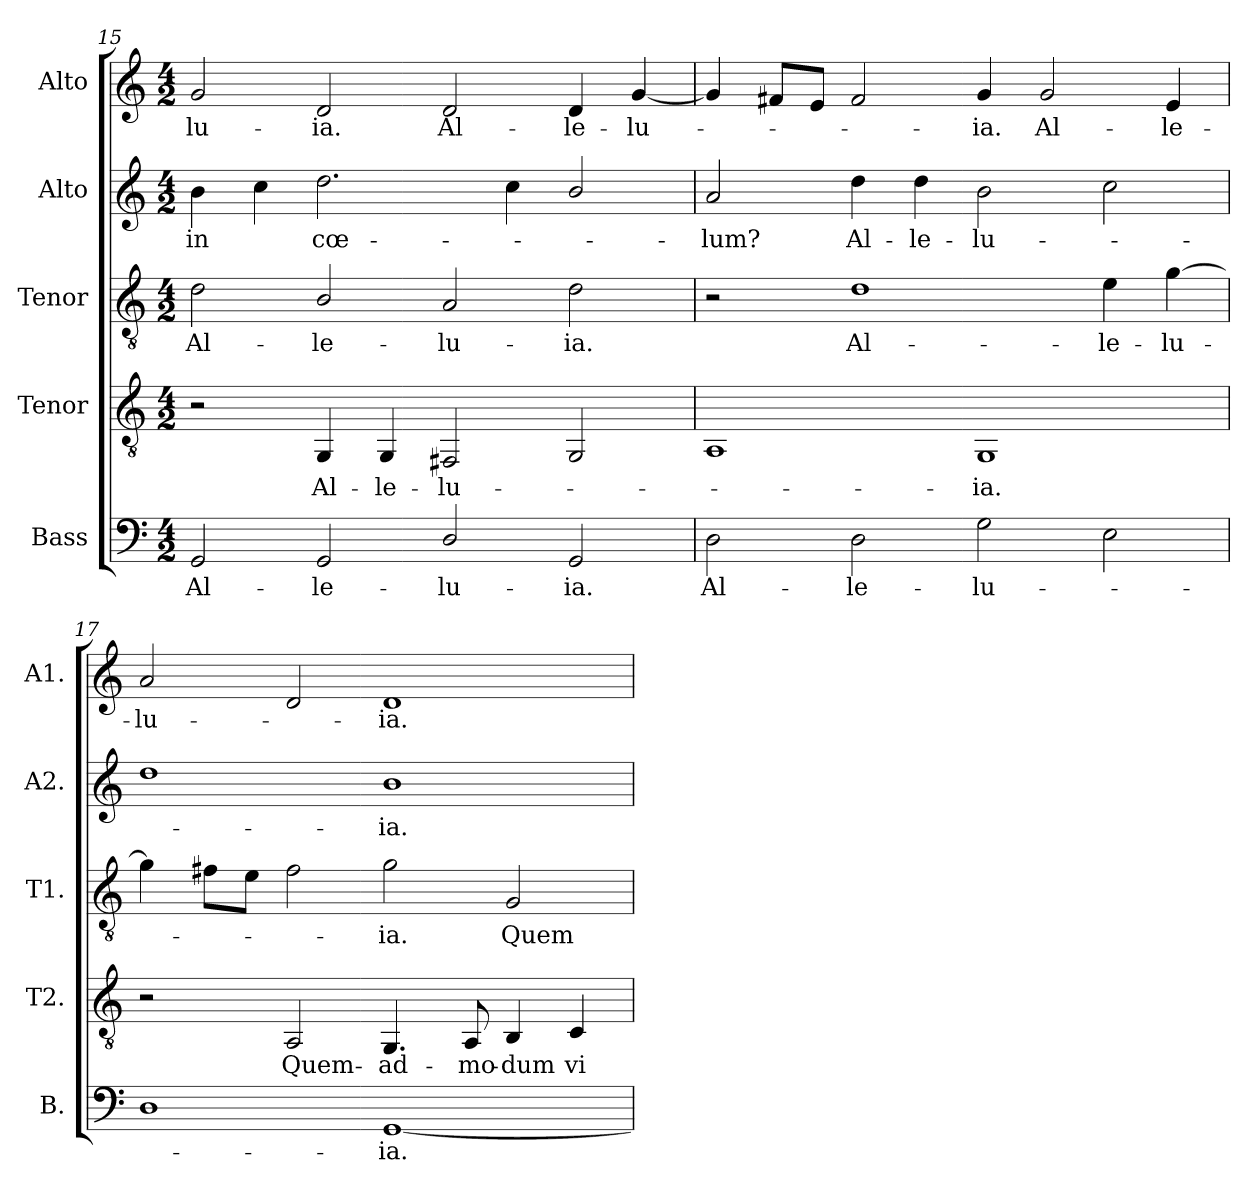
**kern	**text	**kern	**text	**kern	**text	**kern	**text	**kern	**text
*part5	*part5	*part4	*part4	*part3	*part3	*part2	*part2	*part1	*part1
*staff5	*staff5	*staff4	*staff4	*staff3	*staff3	*staff2	*staff2	*staff1	*staff1
*I"Bass	*	*I"Tenor	*	*I"Tenor	*	*I"Alto	*	*I"Alto	*
*I'B.	*	*I'T2.	*	*I'T1.	*	*I'A2.	*	*I'A1.	*
*clefF4	*	*clefGv2	*	*clefGv2	*	*clefG2	*	*clefG2	*
*	*	*	*	*ITrd7c12	*	*	*	*	*
*k[]	*	*k[]	*	*k[]	*	*k[]	*	*k[]	*
*C:	*	*C:	*	*C:	*	*C:	*	*C:	*
*M4/2	*	*M4/2	*	*M4/2	*	*M4/2	*	*M4/2	*
=15	=15	=15	=15	=15	=15	=15	=15	=15	=15
!	!LO:LY:b:color=#000000	!	!	!	!	!	!	!	!
!	!	!	!	!	!LO:LY:b:color=#000000	!	!	!	!
!	!	!	!	!	!	!	!LO:LY:b:color=#000000	!	!
!	!	!	!	!	!	!	!	!	!LO:LY:b:color=#000000
2GGi/	Al-	2r	.	2Di\	Al-	4bi\	in	2gi/	-lu-
.	.	.	.	.	.	4cci\	.	.	.
!	!LO:LY:b:color=#000000	!	!	!	!	!	!	!	!
!	!	!	!LO:LY:b:color=#000000	!	!	!	!	!	!
!	!	!	!	!	!LO:LY:b:color=#000000	!	!	!	!
!	!	!	!	!	!	!	!LO:LY:b:color=#000000	!	!
!	!	!	!	!	!	!	!	!	!LO:LY:b:color=#000000
2GGi/	-le-	4GGi/	Al-	2BBi/	-le-	2.ddi\	cœ-	2di/	-ia.
!	!	!	!LO:LY:b:color=#000000	!	!	!	!	!	!
.	.	4GGi/	-le-	.	.	.	.	.	.
!	!LO:LY:b:color=#000000	!	!	!	!	!	!	!	!
!	!	!	!LO:LY:b:color=#000000	!	!	!	!	!	!
!	!	!	!	!	!LO:LY:b:color=#000000	!	!	!	!
!	!	!	!	!	!	!	!	!	!LO:LY:b:color=#000000
2Di/	-lu-	2FF#Xi/	-lu-	2AAi/	-lu-	.	.	2di/	Al-
.	.	.	.	.	.	4cci\	.	.	.
!	!LO:LY:b:color=#000000	!	!	!	!	!	!	!	!
!	!	!	!	!	!LO:LY:b:color=#000000	!	!	!	!
!	!	!	!	!	!	!	!	!	!LO:LY:b:color=#000000
2GGi/	-ia.	2GGi/	.	2Di\	-ia.	2bi/	.	4di/	-le-
!	!	!	!	!	!	!	!	!	!LO:LY:b:color=#000000
.	.	.	.	.	.	.	.	[4gi/	-lu-
=16	=16	=16	=16	=16	=16	=16	=16	=16	=16
!	!LO:LY:b:color=#000000	!	!	!	!	!	!	!	!
!	!	!	!	!	!	!	!LO:LY:b:color=#000000	!	!
2Di\	Al-	1AAi	.	2r	.	2ai/	-lum?	4gi/]	.
.	.	.	.	.	.	.	.	8f#Xi/L	.
.	.	.	.	.	.	.	.	8ei/J	.
!	!LO:LY:b:color=#000000	!	!	!	!	!	!	!	!
!	!	!	!	!	!LO:LY:b:color=#000000	!	!	!	!
!	!	!	!	!	!	!	!LO:LY:b:color=#000000	!	!
2Di\	-le-	.	.	1Di	Al-	4ddi\	Al-	2f#i/	.
!	!	!	!	!	!	!	!LO:LY:b:color=#000000	!	!
.	.	.	.	.	.	4ddi\	-le-	.	.
!	!LO:LY:b:color=#000000	!	!	!	!	!	!	!	!
!	!	!	!LO:LY:b:color=#000000	!	!	!	!	!	!
!	!	!	!	!	!	!	!LO:LY:b:color=#000000	!	!
!	!	!	!	!	!	!	!	!	!LO:LY:b:color=#000000
2Gi\	-lu-	1GGi	-ia.	.	.	2bi\	-lu-	4gi/	-ia.
!	!	!	!	!	!	!	!	!	!LO:LY:b:color=#000000
.	.	.	.	.	.	.	.	2gi/	Al-
!	!	!	!	!	!LO:LY:b:color=#000000	!	!	!	!
2Ei\	.	.	.	4Ei\	-le-	2cci\	.	.	.
!	!	!	!	!	!LO:LY:b:color=#000000	!	!	!	!
!	!	!	!	!	!	!	!	!	!LO:LY:b:color=#000000
.	.	.	.	[4Gi\	-lu-	.	.	4ei/	-le-
!!LO:LB:g=z
=17	=17	=17	=17	=17	=17	=17	=17	=17	=17
!	!	!	!	!	!	!	!	!	!LO:LY:b:color=#000000
1Di	.	2r	.	4Gi\]	.	1ddi	.	2ai/	-lu-
.	.	.	.	8F#Xi\L	.	.	.	.	.
.	.	.	.	8Ei\J	.	.	.	.	.
!	!	!	!LO:LY:b:color=#000000	!	!	!	!	!	!
.	.	2AAi/	Quem-	2F#i\	.	.	.	2di/	.
!	!LO:LY:b:color=#000000	!	!	!	!	!	!	!	!
!	!	!	!LO:LY:b:color=#000000	!	!	!	!	!	!
!	!	!	!	!	!LO:LY:b:color=#000000	!	!	!	!
!	!	!	!	!	!	!	!LO:LY:b:color=#000000	!	!
!	!	!	!	!	!	!	!	!	!LO:LY:b:color=#000000
[1GGi	-ia.	4.GGi/	-ad-	2Gi\	-ia.	1bi	-ia.	1di	-ia.
!	!	!	!LO:LY:b:color=#000000	!	!	!	!	!	!
.	.	8AAi/	-mo-	.	.	.	.	.	.
!	!	!	!LO:LY:b:color=#000000	!	!	!	!	!	!
!	!	!	!	!	!LO:LY:b:color=#000000	!	!	!	!
.	.	4BBi/	-dum	2GGi/	Quem-	.	.	.	.
!	!	!	!LO:LY:b:color=#000000	!	!	!	!	!	!
.	.	4Ci/	vi-	.	.	.	.	.	.
=	=	=	=	=	=	=	=	=	=
*-	*-	*-	*-	*-	*-	*-	*-	*-	*-
